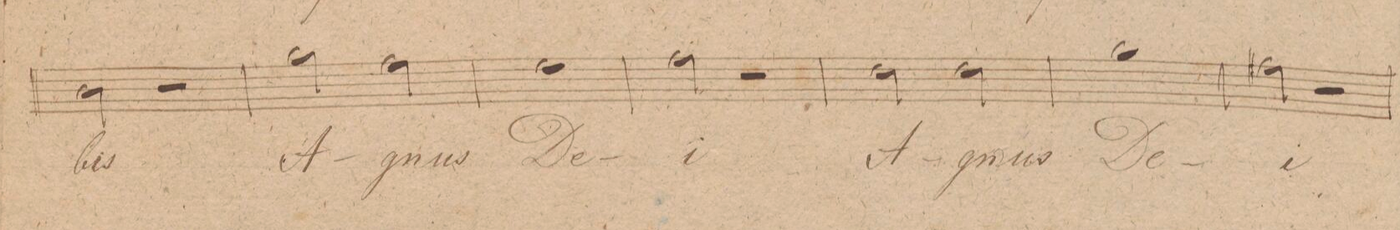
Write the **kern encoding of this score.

**kern	**text	**dynam
*I"Alto	*	*
*clefC3	*	*
*k[]	*	*
*met(c|)	*	*
*M2/2	*	*
2c\	-bis	.
2r	.	.
=37	=37	=37
2a\	A-	.
2g\	-gnus	.
=38	=38	=38
1f	De-	.
=39	=39	=39
2g\	-i	.
2r	.	.
=40	=40	=40
2e\	A-	.
2e\	-gnus	.
=41	=41	=41
1a	De-	.
=42	=42	=42
2g#X\	-i	.
2r	.	.
=43	=43	=43
*-	*-	*-
